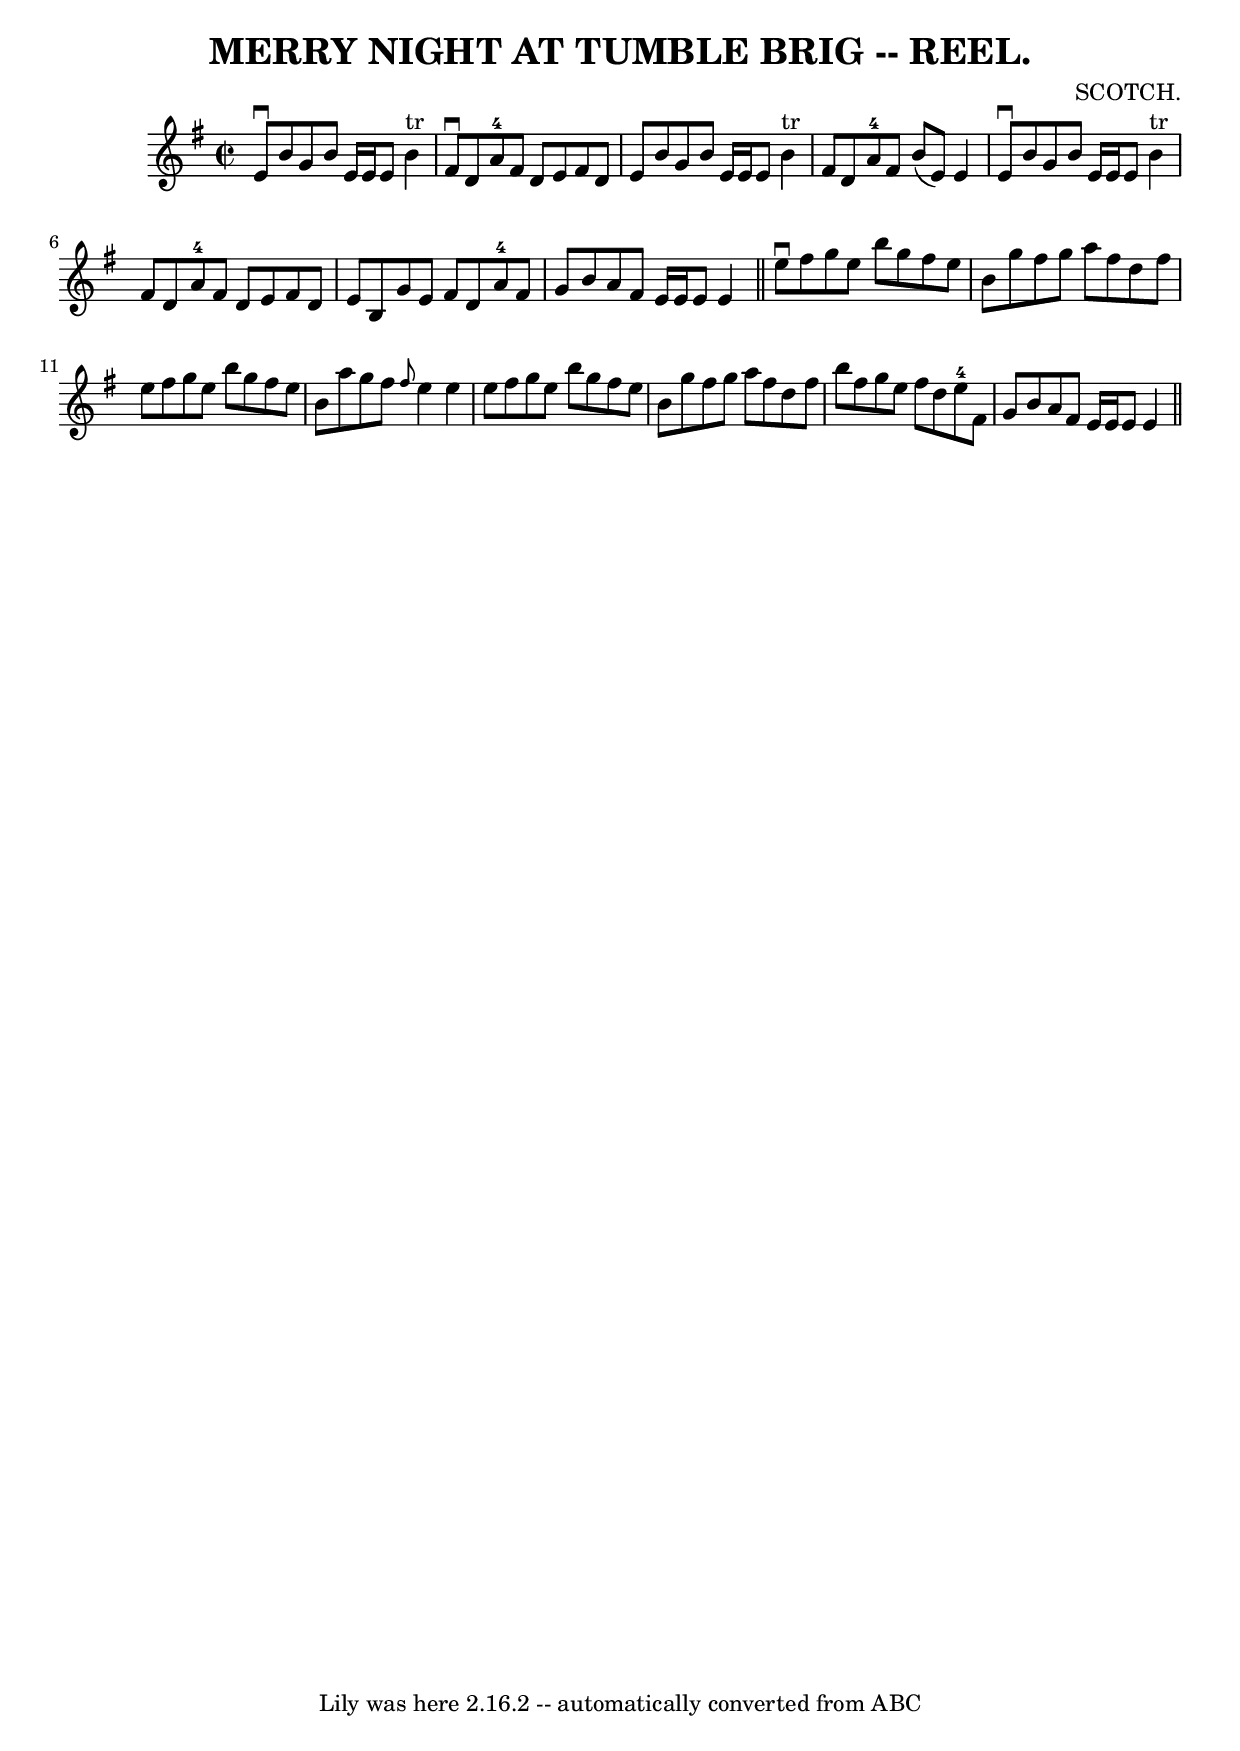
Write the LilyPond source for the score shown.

\version "2.16.2"
\include "Mammoth.ily"
\header {
  %% book = "Coles"
  composer = "SCOTCH."
  crossRefNumber = "4"
  footnotes = ""
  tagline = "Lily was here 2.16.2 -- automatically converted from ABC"
  title = "MERRY NIGHT AT TUMBLE BRIG -- REEL."

}
voicedefault =  {


  \override Staff.TimeSignature #'style = #'C
  \time 2/2 
  \key e \minor
  e'8^\downbow b'8 g'8 b'8 e'16 e'16    
  e'8 b'4^"tr" |
  fis'8^\downbow d'8 a'8-4 fis'8 d'8  
  e'8 fis'8 d'8  |
  e'8 b'8 g'8 b'8 e'16 e'16    
  e'8 b'4^"tr" |
  fis'8 d'8 a'8-4 fis'8 b'8 (e'8  -) e'4  |
  e'8^\downbow b'8 g'8 b'8 e'16 e'16 e'8 
  b'4^"tr" |
  fis'8 d'8 a'8-4 fis'8 d'8 e'8    
  fis'8 d'8  |
  e'8 b8 g'8 e'8 fis'8 d'8 a'8-4   
  fis'8  |
  g'8 b'8 a'8 fis'8 e'16 e'16 e'8 e'4  
  \bar "||" e''8^\downbow fis''8 g''8 e''8 b''8 g''8 fis''8 
  e''8  |
  b'8 g''8 fis''8 g''8 a''8 fis''8 d''8    
  fis''8  |
  e''8 fis''8 g''8 e''8 b''8 g''8 fis''8    
  e''8  |
  b'8 a''8 g''8 fis''8  \grace { fis''8  
			       } e''4    
  e''4  |
  e''8 fis''8 g''8 e''8 b''8 g''8 fis''8    
  e''8  |
  b'8 g''8 fis''8 g''8 a''8 fis''8 d''8    
  fis''8  |
  b''8 fis''8 g''8 e''8 fis''8 d''8 e''8 -4 fis'8  |
  g'8 b'8 a'8 fis'8 e'16 e'16 e'8    
  e'4  \bar "||"   

}

\score{
  <<

    \context Staff="default"
    {
      \voicedefault 
      
    }

  >>
  \layout {
    
  }
  \midi {
  }

}
